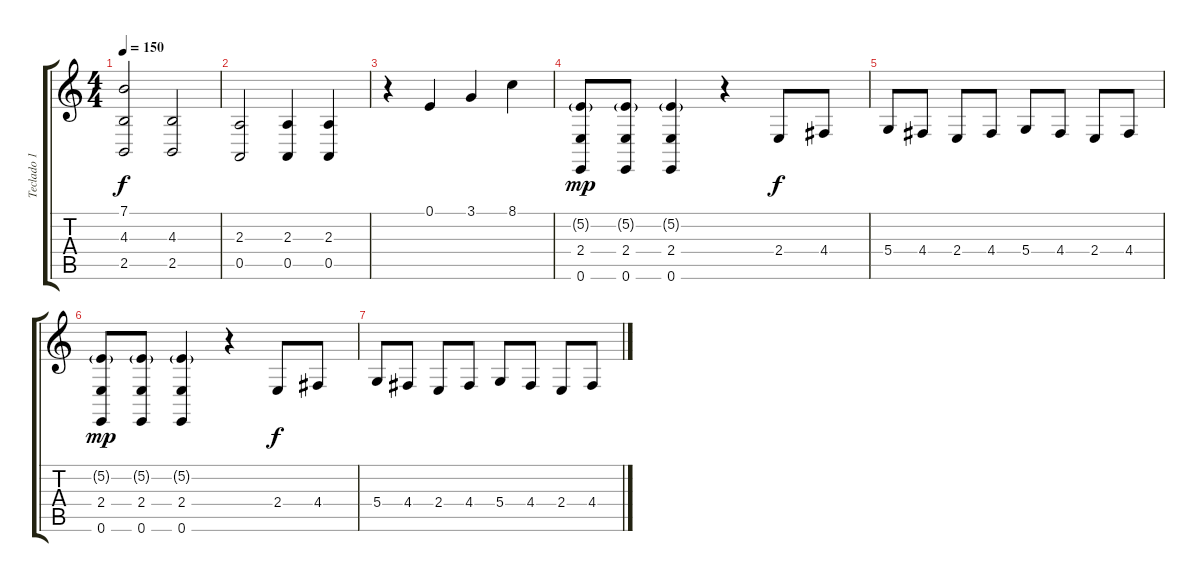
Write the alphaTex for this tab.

\track ("Teclado 1" "Teclado 1") {instrument acousticgrandpiano}
\staff {score tabs}
\tuning (E4 B3 G3 D3 A2 E2) {hide}
\ts (4 4)
\tempo 150
\clef g2
\ks c
(7.1 4.3 2.5).2{dy f} (4.3 2.5).2 |
(2.3 0.5).2 (2.3 0.5).4 (2.3 0.5).4 |
r.4 0.1.4 3.1.4 8.1.4 |
(5.2{g} 2.4 0.6).8{dy mp volume 13 instrument stringensemble1} (5.2{g} 2.4 0.6).8 (5.2{g} 2.4 0.6).4 r.4 2.4.8{dy f} 4.4.8 |
5.4.8 4.4.8 2.4.8 4.4.8 5.4.8 4.4.8 2.4.8 4.4.8 |
(5.2{g} 2.4 0.6).8{dy mp} (5.2{g} 2.4 0.6).8 (5.2{g} 2.4 0.6).4 r.4 2.4.8{dy f} 4.4.8 |
5.4.8 4.4.8 2.4.8 4.4.8 5.4.8 4.4.8 2.4.8 4.4.8
